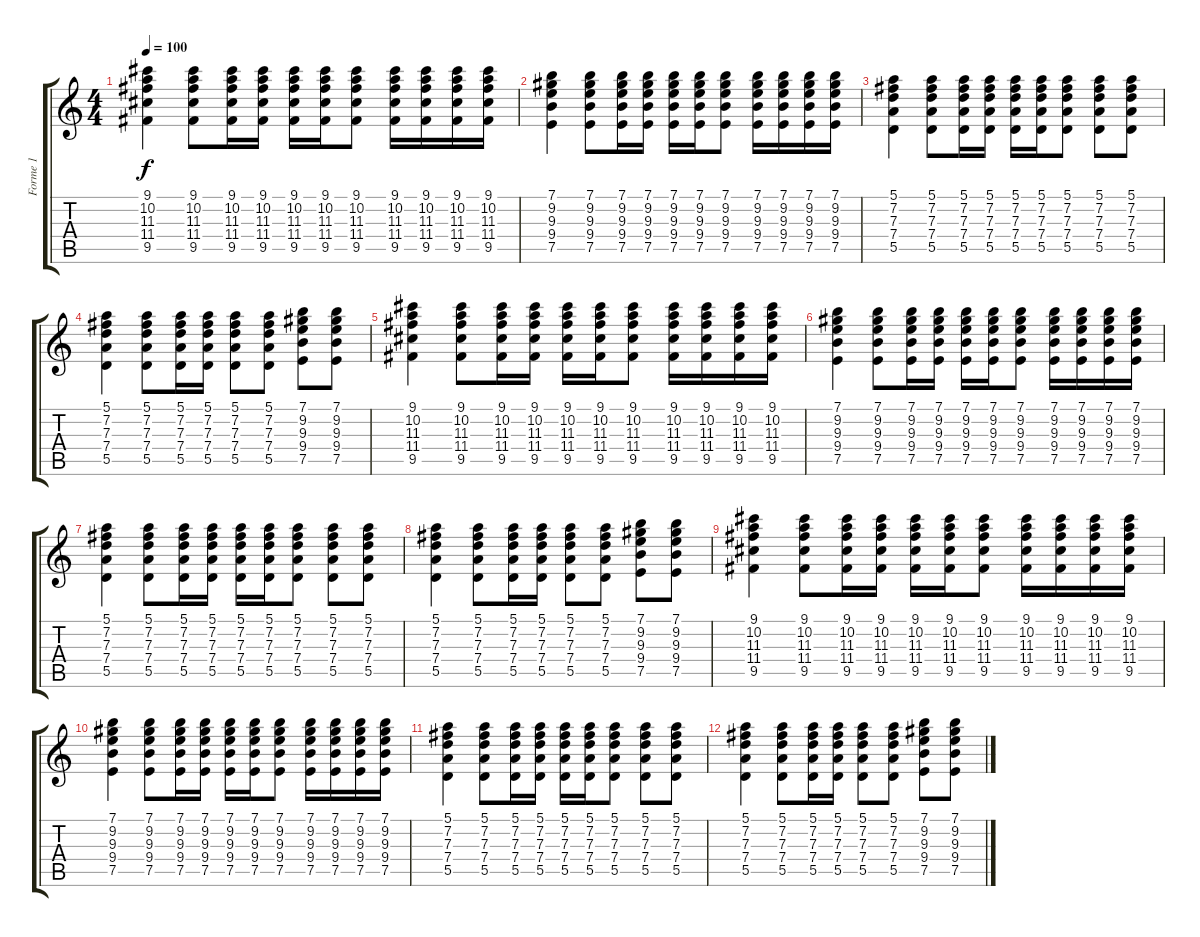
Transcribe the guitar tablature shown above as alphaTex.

\track ("Forme 1" "Forme 1") {instrument acousticguitarsteel}
\staff {score tabs}
\tuning (E4 B3 G3 D3 A2 E2) {hide}
\ts (4 4)
\tempo 100
\clef g2
\ks c
(9.1 10.2 11.3 11.4 9.5).4{dy f volume 5} (9.1 10.2 11.3 11.4 9.5).8 (9.1 10.2 11.3 11.4 9.5).16 (9.1 10.2 11.3 11.4 9.5).16 (9.1 10.2 11.3 11.4 9.5).16 (9.1 10.2 11.3 11.4 9.5).16 (9.1 10.2 11.3 11.4 9.5).8 (9.1 10.2 11.3 11.4 9.5).16 (9.1 10.2 11.3 11.4 9.5).16 (9.1 10.2 11.3 11.4 9.5).16 (9.1 10.2 11.3 11.4 9.5).16 |
(7.1 9.2 9.3 9.4 7.5).4 (7.1 9.2 9.3 9.4 7.5).8 (7.1 9.2 9.3 9.4 7.5).16 (7.1 9.2 9.3 9.4 7.5).16 (7.1 9.2 9.3 9.4 7.5).16 (7.1 9.2 9.3 9.4 7.5).16 (7.1 9.2 9.3 9.4 7.5).8 (7.1 9.2 9.3 9.4 7.5).16 (7.1 9.2 9.3 9.4 7.5).16 (7.1 9.2 9.3 9.4 7.5).16 (7.1 9.2 9.3 9.4 7.5).16 |
(5.1 7.2 7.3 7.4 5.5).4 (5.1 7.2 7.3 7.4 5.5).8 (5.1 7.2 7.3 7.4 5.5).16 (5.1 7.2 7.3 7.4 5.5).16 (5.1 7.2 7.3 7.4 5.5).16 (5.1 7.2 7.3 7.4 5.5).16 (5.1 7.2 7.3 7.4 5.5).8 (5.1 7.2 7.3 7.4 5.5).8 (5.1 7.2 7.3 7.4 5.5).8 |
(5.1 7.2 7.3 7.4 5.5).4 (5.1 7.2 7.3 7.4 5.5).8 (5.1 7.2 7.3 7.4 5.5).16 (5.1 7.2 7.3 7.4 5.5).16 (5.1 7.2 7.3 7.4 5.5).8 (5.1 7.2 7.3 7.4 5.5).8 (7.1 9.2 9.3 9.4 7.5).8 (7.1 9.2 9.3 9.4 7.5).8 |
(9.1 10.2 11.3 11.4 9.5).4{volume 1} (9.1 10.2 11.3 11.4 9.5).8 (9.1 10.2 11.3 11.4 9.5).16 (9.1 10.2 11.3 11.4 9.5).16 (9.1 10.2 11.3 11.4 9.5).16 (9.1 10.2 11.3 11.4 9.5).16 (9.1 10.2 11.3 11.4 9.5).8 (9.1 10.2 11.3 11.4 9.5).16 (9.1 10.2 11.3 11.4 9.5).16 (9.1 10.2 11.3 11.4 9.5).16 (9.1 10.2 11.3 11.4 9.5).16 |
(7.1 9.2 9.3 9.4 7.5).4 (7.1 9.2 9.3 9.4 7.5).8 (7.1 9.2 9.3 9.4 7.5).16 (7.1 9.2 9.3 9.4 7.5).16 (7.1 9.2 9.3 9.4 7.5).16 (7.1 9.2 9.3 9.4 7.5).16 (7.1 9.2 9.3 9.4 7.5).8 (7.1 9.2 9.3 9.4 7.5).16 (7.1 9.2 9.3 9.4 7.5).16 (7.1 9.2 9.3 9.4 7.5).16 (7.1 9.2 9.3 9.4 7.5).16 |
(5.1 7.2 7.3 7.4 5.5).4 (5.1 7.2 7.3 7.4 5.5).8 (5.1 7.2 7.3 7.4 5.5).16 (5.1 7.2 7.3 7.4 5.5).16 (5.1 7.2 7.3 7.4 5.5).16 (5.1 7.2 7.3 7.4 5.5).16 (5.1 7.2 7.3 7.4 5.5).8 (5.1 7.2 7.3 7.4 5.5).8 (5.1 7.2 7.3 7.4 5.5).8 |
(5.1 7.2 7.3 7.4 5.5).4 (5.1 7.2 7.3 7.4 5.5).8 (5.1 7.2 7.3 7.4 5.5).16 (5.1 7.2 7.3 7.4 5.5).16 (5.1 7.2 7.3 7.4 5.5).8 (5.1 7.2 7.3 7.4 5.5).8 (7.1 9.2 9.3 9.4 7.5).8 (7.1 9.2 9.3 9.4 7.5).8 |
(9.1 10.2 11.3 11.4 9.5).4{volume 0} (9.1 10.2 11.3 11.4 9.5).8 (9.1 10.2 11.3 11.4 9.5).16 (9.1 10.2 11.3 11.4 9.5).16 (9.1 10.2 11.3 11.4 9.5).16 (9.1 10.2 11.3 11.4 9.5).16 (9.1 10.2 11.3 11.4 9.5).8 (9.1 10.2 11.3 11.4 9.5).16 (9.1 10.2 11.3 11.4 9.5).16 (9.1 10.2 11.3 11.4 9.5).16 (9.1 10.2 11.3 11.4 9.5).16 |
(7.1 9.2 9.3 9.4 7.5).4 (7.1 9.2 9.3 9.4 7.5).8 (7.1 9.2 9.3 9.4 7.5).16 (7.1 9.2 9.3 9.4 7.5).16 (7.1 9.2 9.3 9.4 7.5).16 (7.1 9.2 9.3 9.4 7.5).16 (7.1 9.2 9.3 9.4 7.5).8 (7.1 9.2 9.3 9.4 7.5).16 (7.1 9.2 9.3 9.4 7.5).16 (7.1 9.2 9.3 9.4 7.5).16 (7.1 9.2 9.3 9.4 7.5).16 |
(5.1 7.2 7.3 7.4 5.5).4 (5.1 7.2 7.3 7.4 5.5).8 (5.1 7.2 7.3 7.4 5.5).16 (5.1 7.2 7.3 7.4 5.5).16 (5.1 7.2 7.3 7.4 5.5).16 (5.1 7.2 7.3 7.4 5.5).16 (5.1 7.2 7.3 7.4 5.5).8 (5.1 7.2 7.3 7.4 5.5).8 (5.1 7.2 7.3 7.4 5.5).8 |
(5.1 7.2 7.3 7.4 5.5).4 (5.1 7.2 7.3 7.4 5.5).8 (5.1 7.2 7.3 7.4 5.5).16 (5.1 7.2 7.3 7.4 5.5).16 (5.1 7.2 7.3 7.4 5.5).8 (5.1 7.2 7.3 7.4 5.5).8 (7.1 9.2 9.3 9.4 7.5).8 (7.1 9.2 9.3 9.4 7.5).8
